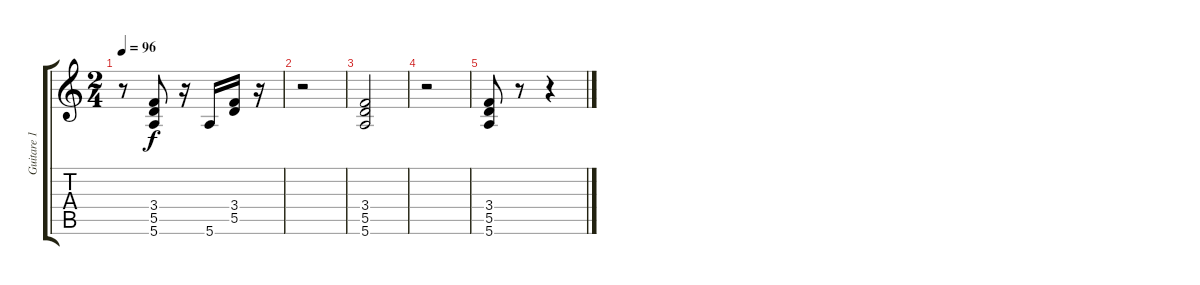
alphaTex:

\track ("Guitare 1" "Guitare 1") {instrument acousticguitarsteel}
\staff {score tabs}
\tuning (E4 B3 G3 D3 A2 E2) {hide}
\ts (2 4)
\tempo 96
\clef g2
\ks c
r.8{dy f} (3.4 5.5 5.6).8 r.16 5.6.16 (3.4 5.5).16 r.16 |
r.2 |
(3.4 5.5 5.6).2 |
r.2 |
(3.4 5.5 5.6).8 r.8 r.4
